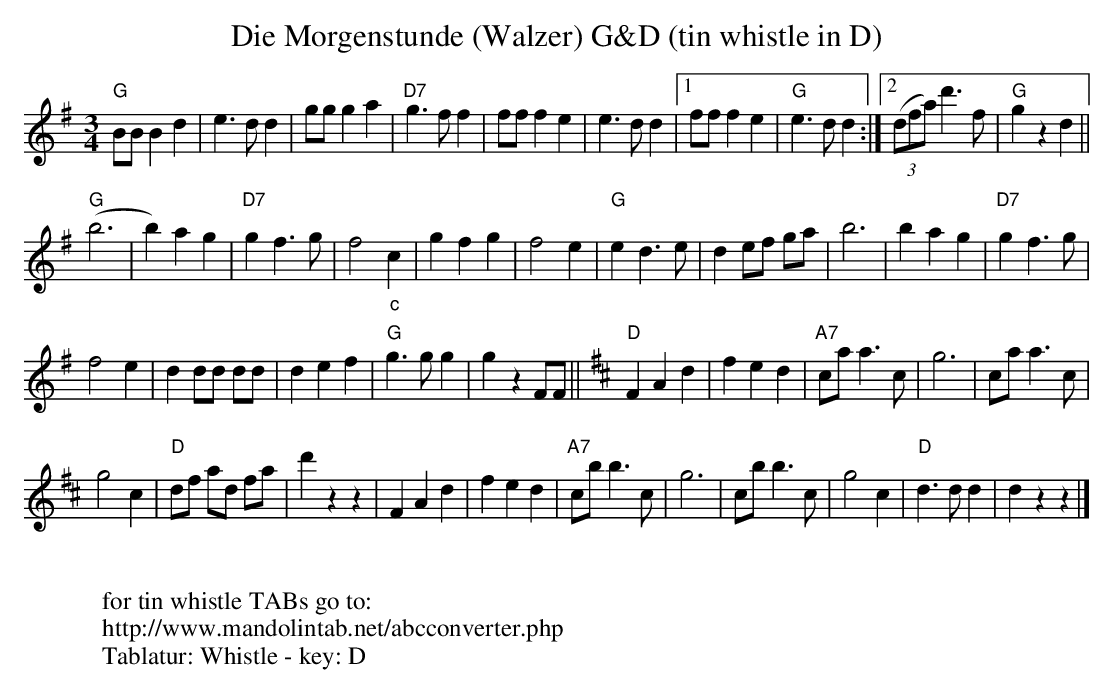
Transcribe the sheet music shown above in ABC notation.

X:1
T:Die Morgenstunde (Walzer) G&D (tin whistle in D)
M:3/4
L:1/4
K:G %%MIDI gchordon
"G"B/2B/2 Bd | e>dd | g/2g/2ga | "D7"g>ff | f/2f/2fe | e>dd |1 f/2f/2 fe | "G"e>dd :|2 ((3d/2f/2a/2) d'>f | "G"gzd ||
"G"(b3 | b)ag | "D7"gf>g | f2"_c"c | gfg | f2e | "G"ed>e | de/2f/2 g/2a/2 | b3 | bag | "D7"gf>g |
f2e | dd/2d/2 d/2d/2 | def | "G"g>gg | gzF/2F/2 || [K:D] "D"FAd | fed | "A7"c/2a/2a>c | g3 | c/2a/2a>c |
g2c | "D"d/2f/2 a/2d/2 f/2a/2 | d'zz | FAd | fed | "A7"c/2b/2b>c | g3 | c/2b/2b>c | g2c | "D"d>dd | dzz |]
W:
W: for tin whistle TABs go to:
W: http://www.mandolintab.net/abcconverter.php
W: Tablatur: Whistle - key: D
